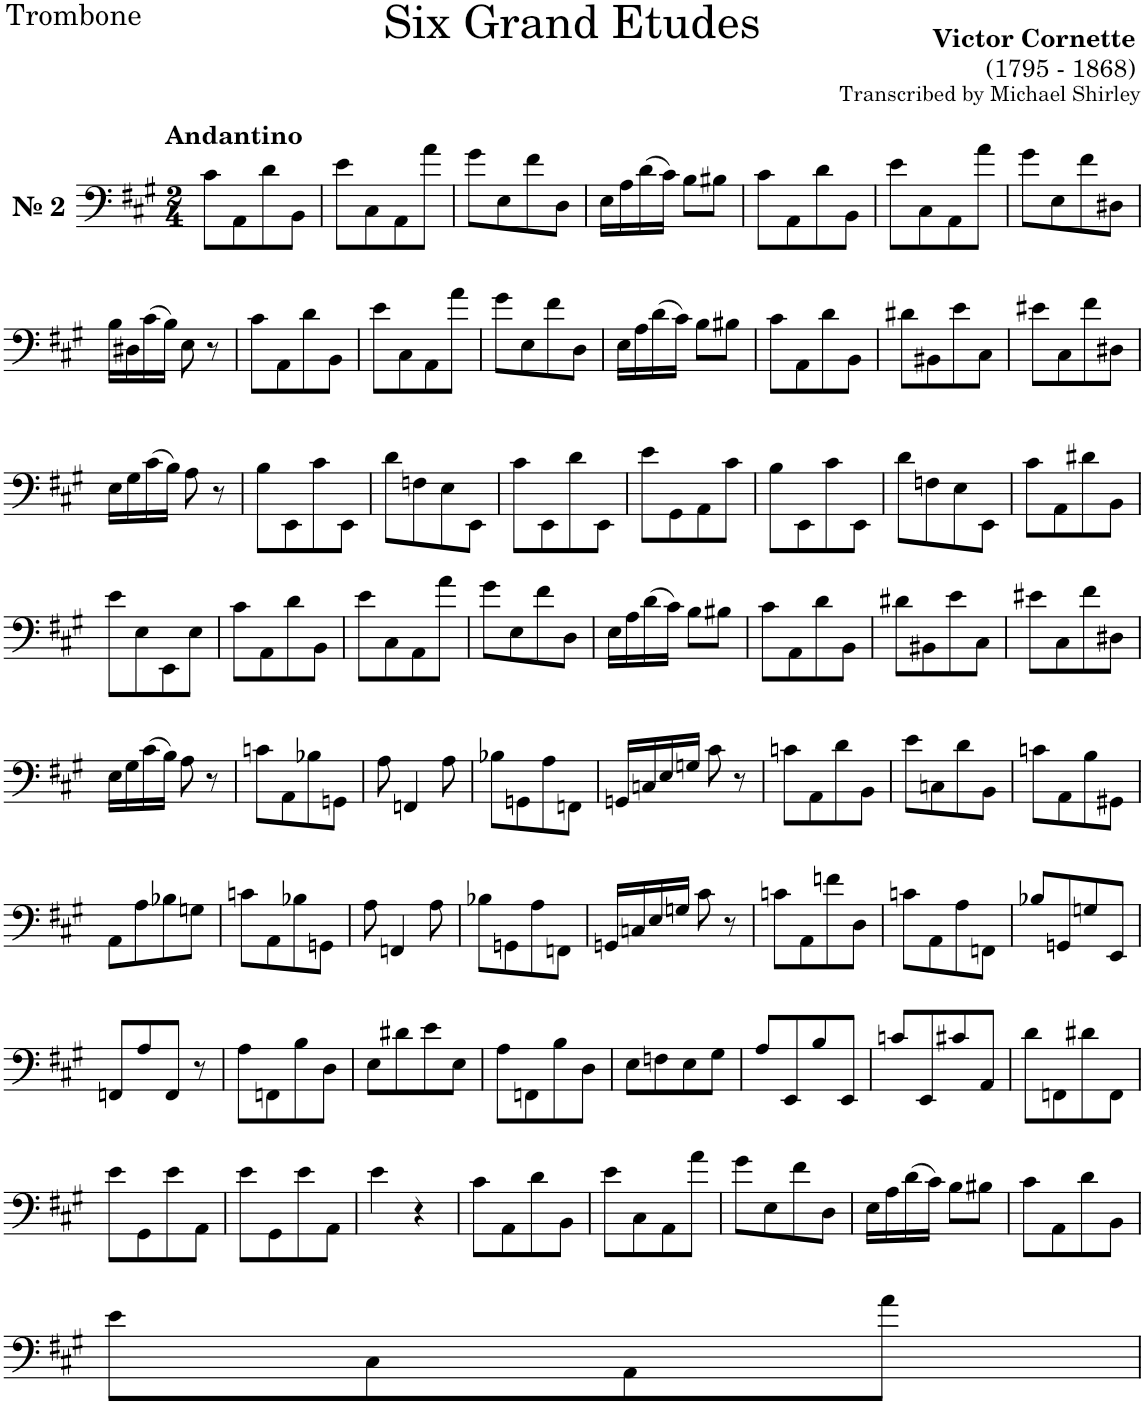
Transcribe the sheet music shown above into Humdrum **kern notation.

**kern
*part1
*staff1
*I"Trombone
*I'Tbn.
*clefF4
*k[f#c#g#]
*M2/4
=1
!LO:TX:a:B:t=Andantino
!LO:TX:a:B:t=№ 2
8c#\L
8AA\
8d\
8BB\J
=2
8e\L
8C#\
8AA\
8a\J
=3
8g#\L
8E\
8f#\
8D\J
=4
16E\LL
16A\
(16d\
16c#\JJ)
8B\L
8B#X\J
=5
8c#\L
8AA\
8d\
8BB\J
=6
8e\L
8C#\
8AA\
8a\J
=7
8g#\L
8E\
8f#\
8D#X\J
!!LO:LB:g=z
=8
16B\LL
16D#X\
(16c#\
16B\JJ)
8E\
8r
=9
8c#\L
8AA\
8d\
8BB\J
=10
8e\L
8C#\
8AA\
8a\J
=11
8g#\L
8E\
8f#\
8D\J
=12
16E\LL
16A\
(16d\
16c#\JJ)
8B\L
8B#X\J
=13
8c#\L
8AA\
8d\
8BB\J
=14
8d#X\L
8BB#X\
8e\
8C#\J
=15
8e#X\L
8C#\
8f#\
8D#X\J
!!LO:LB:g=z
=16
16E\LL
16G#\
(16c#\
16B\JJ)
8A\
8r
=17
8B\L
8EE\
8c#\
8EE\J
=18
8d\L
8Fn\
8E\
8EE\J
=19
8c#\L
8EE\
8d\
8EE\J
=20
8e\L
8GG#\
8AA\
8c#\J
=21
8B\L
8EE\
8c#\
8EE\J
=22
8d\L
8Fn\
8E\
8EE\J
=23
8c#\L
8AA\
8d#X\
8BB\J
!!LO:LB:g=z
=24
8e\L
8E\
8EE\
8E\J
=25
8c#\L
8AA\
8d\
8BB\J
=26
8e\L
8C#\
8AA\
8a\J
=27
8g#\L
8E\
8f#\
8D\J
=28
16E\LL
16A\
(16d\
16c#\JJ)
8B\L
8B#X\J
=29
8c#\L
8AA\
8d\
8BB\J
=30
8d#X\L
8BB#X\
8e\
8C#\J
=31
8e#X\L
8C#\
8f#\
8D#X\J
!!LO:LB:g=z
=32
16E\LL
16G#\
(16c#\
16B\JJ)
8A\
8r
=33
8cn\L
8AA\
8B-X\
8GGn\J
=34
8A\
4FFn/
8A\
=35
8B-X\L
8GGn\
8A\
8FFn\J
=36
16GGn/LL
16Cn/
16E/
16Gn/JJ
8c#\
8r
=37
8cn\L
8AA\
8d\
8BB\J
=38
8e\L
8Cn\
8d\
8BB\J
=39
8cn\L
8AA\
8B\
8GG#X\J
!!LO:LB:g=z
=40
8AA\L
8A\
8B-X\
8Gn\J
=41
8cn\L
8AA\
8B-X\
8GGn\J
=42
8A\
4FFn/
8A\
=43
8B-X\L
8GGn\
8A\
8FFn\J
=44
16GGn/LL
16Cn/
16E/
16Gn/JJ
8c#\
8r
=45
8cn\L
8AA\
8fn\
8D\J
=46
8cn\L
8AA\
8A\
8FFn\J
=47
8B-X/L
8GGn/
8Gn/
8EE/J
!!LO:LB:g=z
=48
8FFn/L
8A/
8FF/J
8r
=49
8A\L
8FFn\
8B\
8D\J
=50
8E\L
8d#X\
8e\
8E\J
=51
8A\L
8FFn\
8B\
8D\J
=52
8E\L
8Fn\
8E\
8G#\J
=53
8A/L
8EE/
8B/
8EE/J
=54
8cn/L
8EE/
8c#X/
8AA/J
=55
8d\L
8FFn\
8d#X\
8FF\J
!!LO:LB:g=z
=56
8e\L
8GG#\
8e\
8AA\J
=57
8e\L
8GG#\
8e\
8AA\J
=58
4e\
4r
=59
8c#\L
8AA\
8d\
8BB\J
=60
8e\L
8C#\
8AA\
8a\J
=61
8g#\L
8E\
8f#\
8D\J
=62
16E\LL
16A\
(16d\
16c#\JJ)
8B\L
8B#X\J
=63
8c#\L
8AA\
8d\
8BB\J
!!LO:LB:g=z
=64
8e\L
8C#\
8AA\
8a\J
=
*-
